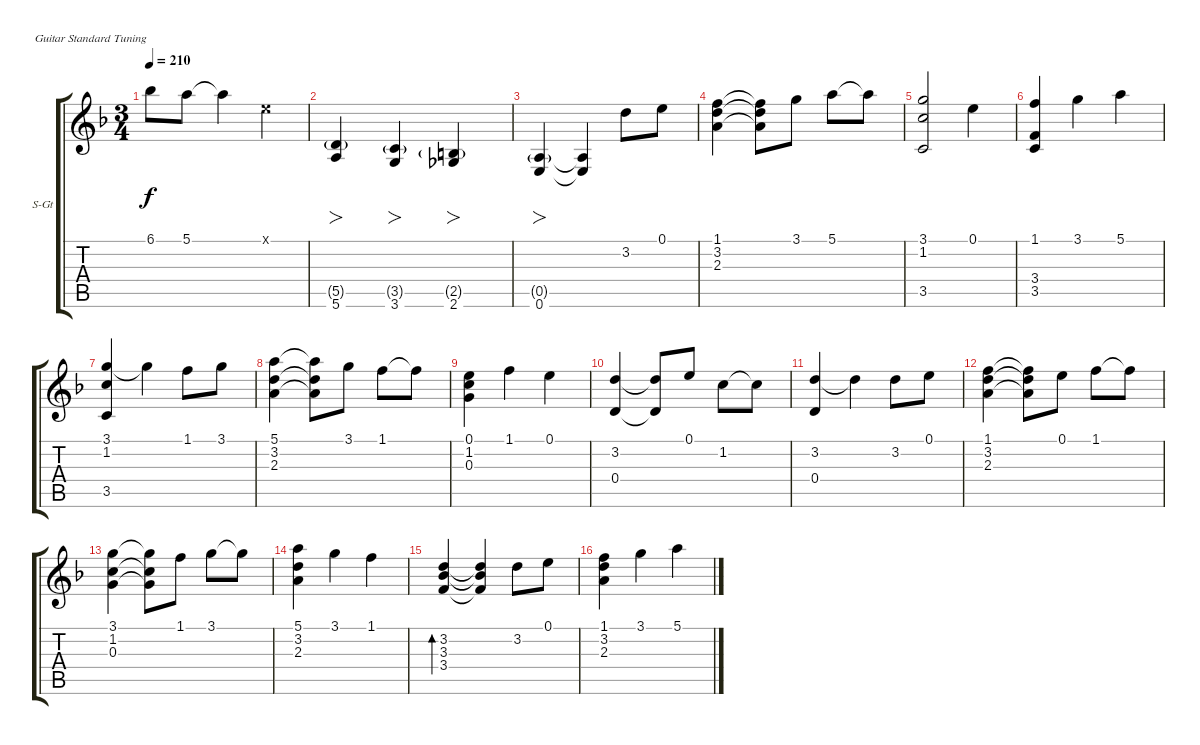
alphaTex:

\bracketExtendMode groupsimilarinstruments
\firstSystemTrackNameOrientation horizontal
\otherSystemsTrackNameOrientation horizontal
\track ("Äîðîæêà 1" "S-Gt") {instrument acousticguitarsteel}
\staff {score tabs}
\tuning (E4 B3 G3 D3 A2 E2)
\ts (3 4)
\tempo 210
\clef g2
\ks f
6.1.8{dy f} 5.1.8 5.1{t}.4 0.1{x}.4 |
(5.6 5.5{g}).4{fo} (3.6 3.5{g}).4{fo} (2.6 2.5{g}).4{fo} |
(0.6 0.5{g}).4{fo} (0.5{t} 0.6{t}).4 3.2.8 0.1.8 |
(1.1 3.2 2.3).4 (1.1{t} 3.2{t} 2.3{t}).8 3.1.8 5.1.8 5.1{t}.8 |
(3.1 1.2 3.5).2 0.1.4 |
(1.1 3.4 3.5).4 3.1.4 5.1.4 |
(3.1 1.2 3.5).4 3.1{t}.4 1.1.8 3.1.8 |
(5.1 3.2 2.3).4 (2.3{t} 3.2{t} 5.1{t}).8 3.1.8 1.1.8 1.1{t}.8 |
(0.1 1.2 0.3).4 1.1.4 0.1.4 |
(3.2 0.4).4 (0.4{t} 3.2{t}).8 0.1.8 1.2.8 1.2{t}.8 |
(3.2 0.4).4 3.2{t}.4 3.2.8 0.1.8 |
(1.1 3.2 2.3).4 (2.3{t} 3.2{t} 1.1{t}).8 0.1.8 1.1.8 1.1{t}.8 |
(3.1 1.2 0.3).4 (0.3{t} 1.2{t} 3.1{t}).8 1.1.8 3.1.8 3.1{t}.8 |
(5.1 3.2 2.3).4 3.1.4 1.1.4 |
(3.2 3.3 3.4).4{bd 480} (3.4{t} 3.3{t} 3.2{t}).4 3.2.8 0.1.8 |
(1.1 3.2 2.3).4 3.1.4 5.1.4
